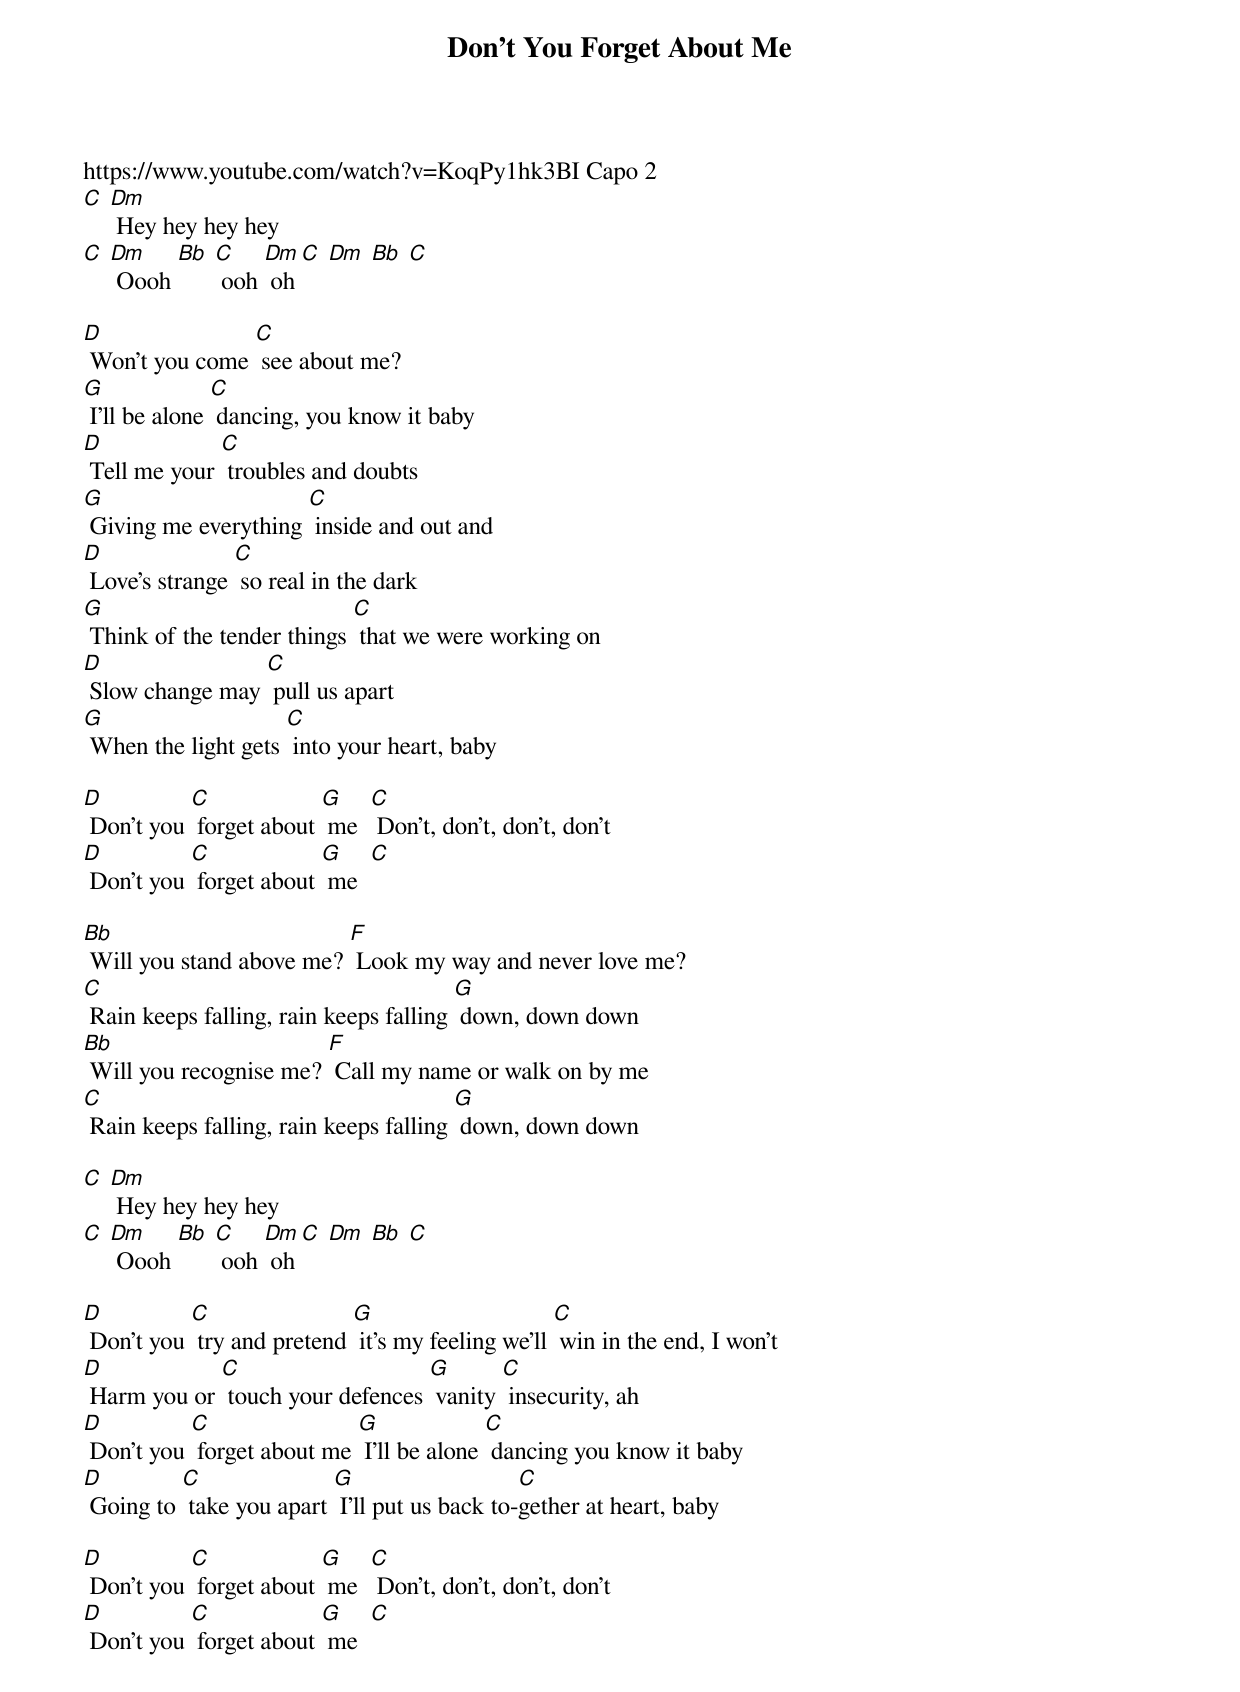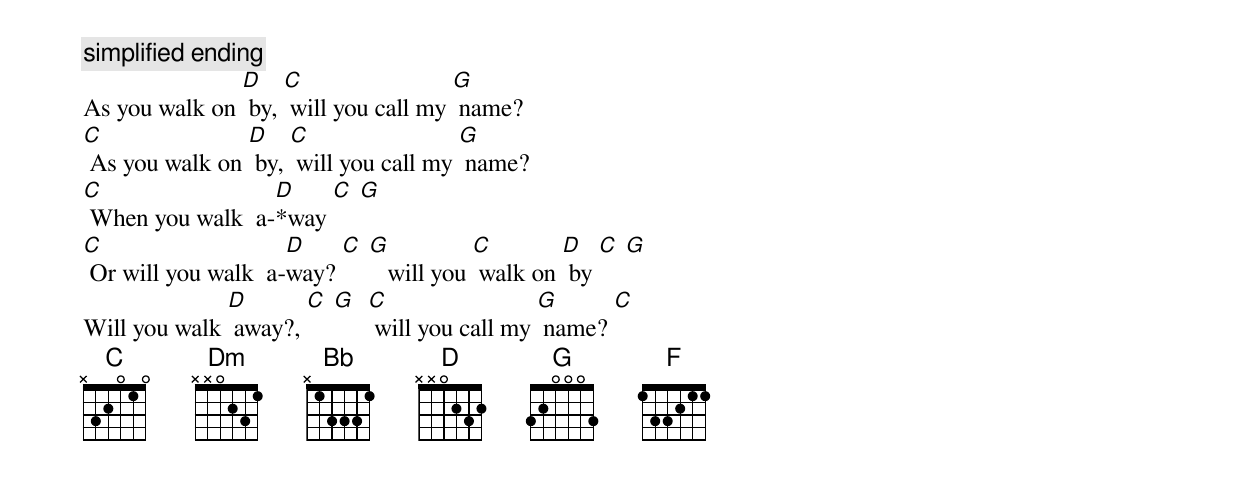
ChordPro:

{t:Don't You Forget About Me}
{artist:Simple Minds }
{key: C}
https://www.youtube.com/watch?v=KoqPy1hk3BI Capo 2
{c: }
[C] [Dm] Hey hey hey hey
[C] [Dm] Oooh [Bb] [C] ooh [Dm] oh [C] [Dm] [Bb] [C]

[D] Won't you come [C] see about me?
[G] I'll be alone [C] dancing, you know it baby
[D] Tell me your [C] troubles and doubts
[G] Giving me everything [C] inside and out and
[D] Love's strange [C] so real in the dark
[G] Think of the tender things [C] that we were working on
[D] Slow change may [C] pull us apart
[G] When the light gets [C] into your heart, baby

[D] Don't you [C] forget about [G] me  [C] Don't, don't, don't, don't
[D] Don't you [C] forget about [G] me  [C]

[Bb] Will you stand above me? [F] Look my way and never love me?
[C] Rain keeps falling, rain keeps falling [G] down, down down
[Bb] Will you recognise me? [F] Call my name or walk on by me
[C] Rain keeps falling, rain keeps falling [G] down, down down

[C] [Dm] Hey hey hey hey
[C] [Dm] Oooh [Bb] [C] ooh [Dm] oh [C] [Dm] [Bb] [C]

[D] Don't you [C] try and pretend [G] it's my feeling we'll [C] win in the end, I won't
[D] Harm you or [C] touch your defences [G] vanity [C] insecurity, ah
[D] Don't you [C] forget about me [G] I'll be alone [C] dancing you know it baby
[D] Going to [C] take you apart [G] I'll put us back to-[C]gether at heart, baby

[D] Don't you [C] forget about [G] me  [C] Don't, don't, don't, don't
[D] Don't you [C] forget about [G] me  [C]
{c: simplified ending}
As you walk on [D] by, [C] will you call my [G] name?
[C] As you walk on [D] by, [C] will you call my [G] name?
[C] When you walk  a-[D]*way [C] [G]
[C] Or will you walk  a-[D]way? [C] [G]   will you [C] walk on [D] by [C] [G]
Will you walk [D] away?, [C] [G]  [C] will you call my [G] name? [C]
